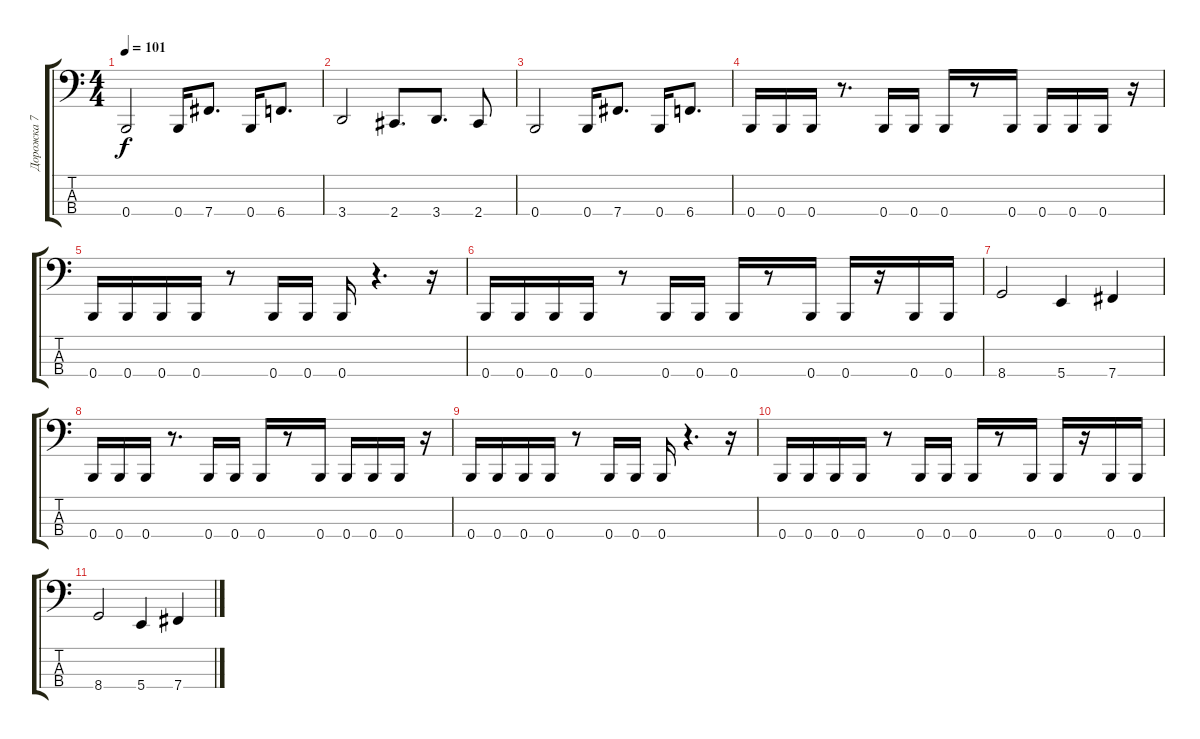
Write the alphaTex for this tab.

\track ("Дорожка 7" "Дорожка 7") {instrument electricbasspick}
\staff {score tabs}
\tuning (E2 B1 Gb1 B0) {hide}
\ts (4 4)
\tempo 101
\clef f4
\ks c
0.4.2{dy f} 0.4.16 7.4.8{d} 0.4.16 6.4.8{d} |
3.4.2 2.4.8{d} 3.4.8{d} 2.4.8 |
0.4.2 0.4.16 7.4.8{d} 0.4.16 6.4.8{d} |
0.4.16 0.4.16 0.4.16 r.8{d} 0.4.16 0.4.16 0.4.16 r.8 0.4.16 0.4.16 0.4.16 0.4.16 r.16 |
0.4.16 0.4.16 0.4.16 0.4.16 r.8 0.4.16 0.4.16 0.4.16 r.4{d} r.16 |
0.4.16 0.4.16 0.4.16 0.4.16 r.8 0.4.16 0.4.16 0.4.16 r.8 0.4.16 0.4.16 r.16 0.4.16 0.4.16 |
8.4.2 5.4.4 7.4.4 |
0.4.16 0.4.16 0.4.16 r.8{d} 0.4.16 0.4.16 0.4.16 r.8 0.4.16 0.4.16 0.4.16 0.4.16 r.16 |
0.4.16 0.4.16 0.4.16 0.4.16 r.8 0.4.16 0.4.16 0.4.16 r.4{d} r.16 |
0.4.16 0.4.16 0.4.16 0.4.16 r.8 0.4.16 0.4.16 0.4.16 r.8 0.4.16 0.4.16 r.16 0.4.16 0.4.16 |
8.4.2 5.4.4 7.4.4
